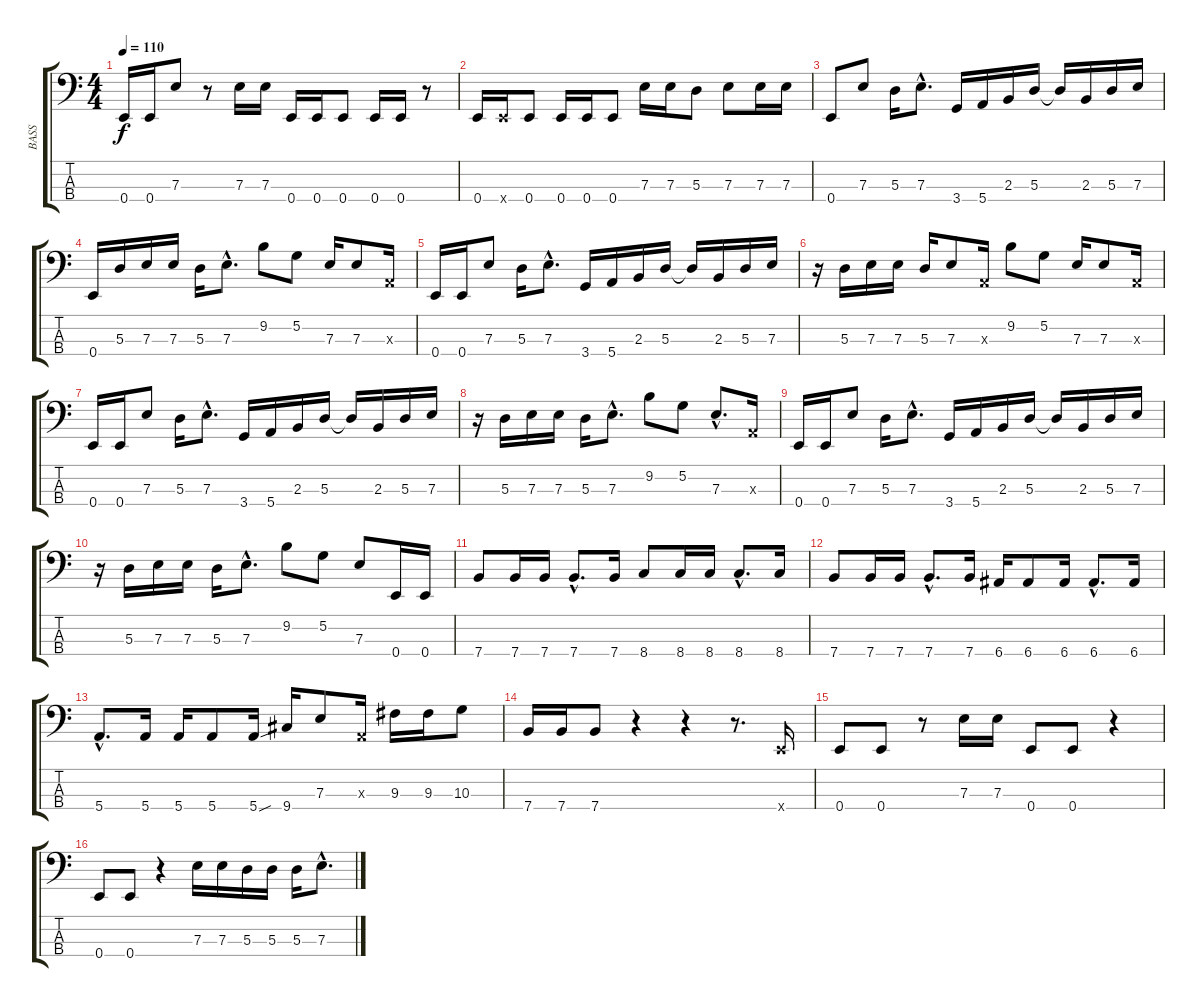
\track ("BASS" "BASS") {instrument electricbassfinger}
\staff {score tabs}
\tuning (G2 D2 A1 E1) {hide}
\ts (4 4)
\tempo 110
\clef f4
\ks c
0.4.16{dy f} 0.4.16 7.3.8 r.8 7.3.16 7.3.16 0.4.16 0.4.16 0.4.8 0.4.16 0.4.16 r.8 |
0.4.16 0.4{x}.16 0.4.8 0.4.16 0.4.16 0.4.8 7.3.16 7.3.16 5.3.8 7.3.8 7.3.16 7.3.16 |
0.4.8 7.3.8 5.3.16 7.3{hac}.8{d} 3.4.16 5.4.16 2.3.16 5.3.16 5.3{t}.16 2.3.16 5.3.16 7.3.16 |
0.4.16 5.3.16 7.3.16 7.3.16 5.3.16 7.3{hac}.8{d} 9.2.8 5.2.8 7.3.16 7.3.8 0.3{x}.16 |
0.4.16 0.4.16 7.3.8 5.3.16 7.3{hac}.8{d} 3.4.16 5.4.16 2.3.16 5.3.16 5.3{t}.16 2.3.16 5.3.16 7.3.16 |
r.16 5.3.16 7.3.16 7.3.16 5.3.16 7.3.8 0.3{x}.16 9.2.8 5.2.8 7.3.16 7.3.8 0.3{x}.16 |
0.4.16 0.4.16 7.3.8 5.3.16 7.3{hac}.8{d} 3.4.16 5.4.16 2.3.16 5.3.16 5.3{t}.16 2.3.16 5.3.16 7.3.16 |
r.16 5.3.16 7.3.16 7.3.16 5.3.16 7.3{hac}.8{d} 9.2.8 5.2.8 7.3{hac}.8{d} 0.3{x}.16 |
0.4.16 0.4.16 7.3.8 5.3.16 7.3{hac}.8{d} 3.4.16 5.4.16 2.3.16 5.3.16 5.3{t}.16 2.3.16 5.3.16 7.3.16 |
r.16 5.3.16 7.3.16 7.3.16 5.3.16 7.3{hac}.8{d} 9.2.8 5.2.8 7.3.8 0.4.16 0.4.16 |
7.4.8 7.4.16 7.4.16 7.4{hac}.8{d} 7.4.16 8.4.8 8.4.16 8.4.16 8.4{hac}.8{d} 8.4.16 |
7.4.8 7.4.16 7.4.16 7.4{hac}.8{d} 7.4.16 6.4.16 6.4.8 6.4.16 6.4{hac}.8{d} 6.4.16 |
5.4{hac}.8{d} 5.4.16 5.4.16 5.4.8 5.4{sou}.16 9.4.16 7.3.8 0.3{x}.16 9.3.16 9.3.16 10.3.8 |
7.4.16 7.4.16 7.4.8 r.4 r.4 r.8{d} 0.4{x}.16 |
0.4.8 0.4.8 r.8 7.3.16 7.3.16 0.4.8 0.4.8 r.4 |
0.4.8 0.4.8 r.4 7.3.16 7.3.16 5.3.16 5.3.16 5.3.16 7.3{hac}.8{d}
